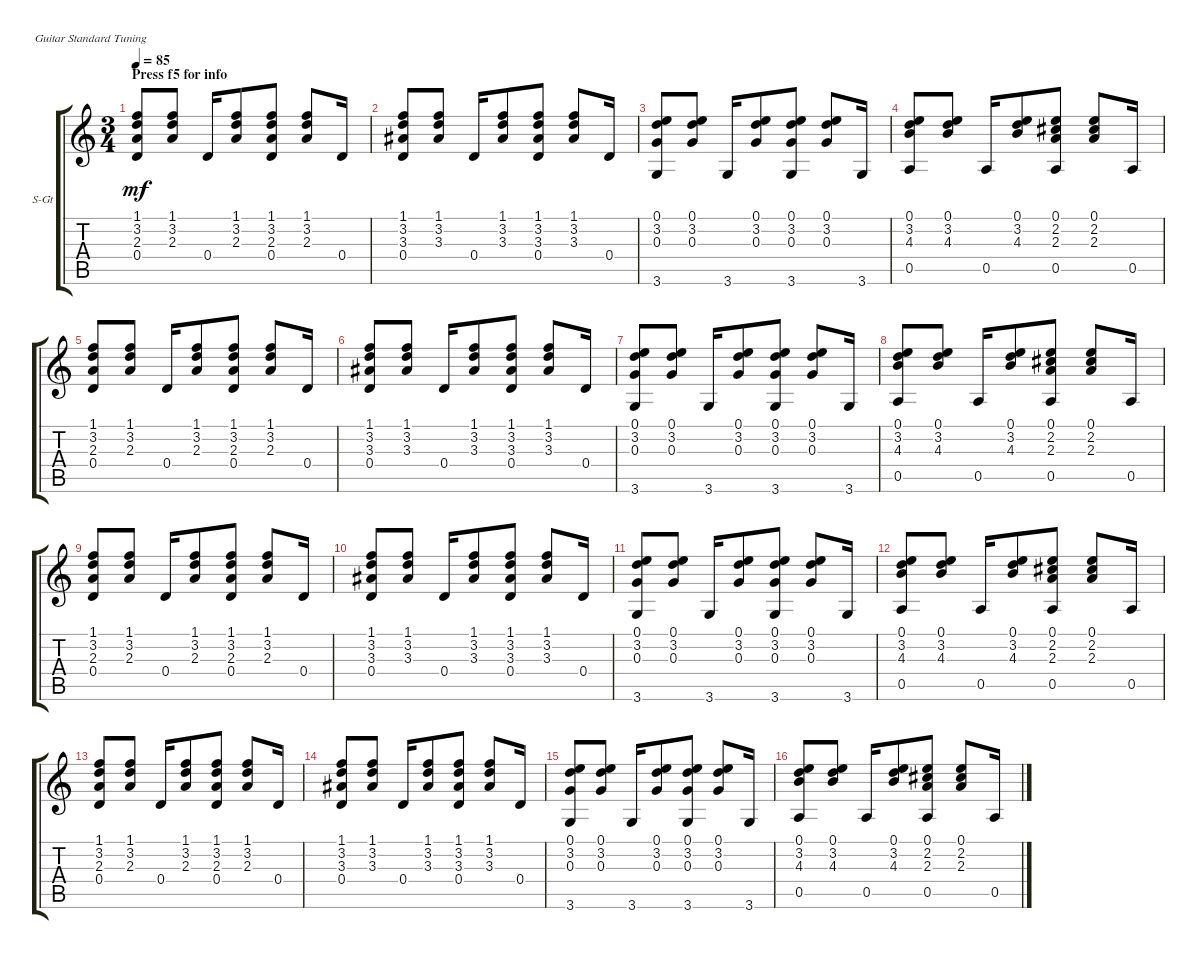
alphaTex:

\defaultSystemsLayout 4
\bracketExtendMode groupsimilarinstruments
\firstSystemTrackNameOrientation horizontal
\otherSystemsTrackNameOrientation horizontal
\track ("Steel Guitar" "S-Gt") {instrument acousticguitarsteel}
\staff {score tabs}
\tuning (E4 B3 G3 D3 A2 E2)
\ts (3 4)
\section ("" "Press f5 for info")
\tempo 85
\clef g2
\scale
0.25
\ks c
(1.1 3.2 2.3 0.4).8{dy mf instrument acousticguitarsteel} (1.1 3.2 2.3).8 0.4.16 (1.1 3.2 2.3).8 (1.1 3.2 2.3 0.4).8 (1.1 3.2 2.3).8 0.4.16 |
\scale
0.25 (1.1 3.2 3.3 0.4).8 (1.1 3.2 3.3).8 0.4.16 (1.1 3.2 3.3).8 (1.1 3.2 3.3 0.4).8 (1.1 3.2 3.3).8 0.4.16 |
\scale
0.25 (0.1 3.2 0.3 3.6).8 (0.1 3.2 0.3).8 3.6.16 (0.1 3.2 0.3).8 (0.1 3.2 0.3 3.6).8 (0.1 3.2 0.3).8 3.6.16 |
\scale
0.25 (0.1 3.2 4.3 0.5).8 (0.1 3.2 4.3).8 0.5.16 (0.1 3.2 4.3).8 (0.1 2.2 2.3 0.5).8 (0.1 2.2 2.3).8 0.5.16 |
\scale
0.25 (1.1 3.2 2.3 0.4).8 (1.1 3.2 2.3).8 0.4.16 (1.1 3.2 2.3).8 (1.1 3.2 2.3 0.4).8 (1.1 3.2 2.3).8 0.4.16 |
\scale
0.25 (1.1 3.2 3.3 0.4).8 (1.1 3.2 3.3).8 0.4.16 (1.1 3.2 3.3).8 (1.1 3.2 3.3 0.4).8 (1.1 3.2 3.3).8 0.4.16 |
\scale
0.25 (0.1 3.2 0.3 3.6).8 (0.1 3.2 0.3).8 3.6.16 (0.1 3.2 0.3).8 (0.1 3.2 0.3 3.6).8 (0.1 3.2 0.3).8 3.6.16 |
\scale
0.25 (0.1 3.2 4.3 0.5).8 (0.1 3.2 4.3).8 0.5.16 (0.1 3.2 4.3).8 (0.1 2.2 2.3 0.5).8 (0.1 2.2 2.3).8 0.5.16 |
\scale
0.25 (1.1 3.2 2.3 0.4).8 (1.1 3.2 2.3).8 0.4.16 (1.1 3.2 2.3).8 (1.1 3.2 2.3 0.4).8 (1.1 3.2 2.3).8 0.4.16 |
\scale
0.25 (1.1 3.2 3.3 0.4).8 (1.1 3.2 3.3).8 0.4.16 (1.1 3.2 3.3).8 (1.1 3.2 3.3 0.4).8 (1.1 3.2 3.3).8 0.4.16 |
\scale
0.25 (0.1 3.2 0.3 3.6).8 (0.1 3.2 0.3).8 3.6.16 (0.1 3.2 0.3).8 (0.1 3.2 0.3 3.6).8 (0.1 3.2 0.3).8 3.6.16 |
\scale
0.25 (0.1 3.2 4.3 0.5).8 (0.1 3.2 4.3).8 0.5.16 (0.1 3.2 4.3).8 (0.1 2.2 2.3 0.5).8 (0.1 2.2 2.3).8 0.5.16 |
(1.1 3.2 2.3 0.4).8 (1.1 3.2 2.3).8 0.4.16 (1.1 3.2 2.3).8 (1.1 3.2 2.3 0.4).8 (1.1 3.2 2.3).8 0.4.16 |
(1.1 3.2 3.3 0.4).8 (1.1 3.2 3.3).8 0.4.16 (1.1 3.2 3.3).8 (1.1 3.2 3.3 0.4).8 (1.1 3.2 3.3).8 0.4.16 |
(0.1 3.2 0.3 3.6).8 (0.1 3.2 0.3).8 3.6.16 (0.1 3.2 0.3).8 (0.1 3.2 0.3 3.6).8 (0.1 3.2 0.3).8 3.6.16 |
(0.1 3.2 4.3 0.5).8 (0.1 3.2 4.3).8 0.5.16 (0.1 3.2 4.3).8 (0.1 2.2 2.3 0.5).8 (0.1 2.2 2.3).8 0.5.16
